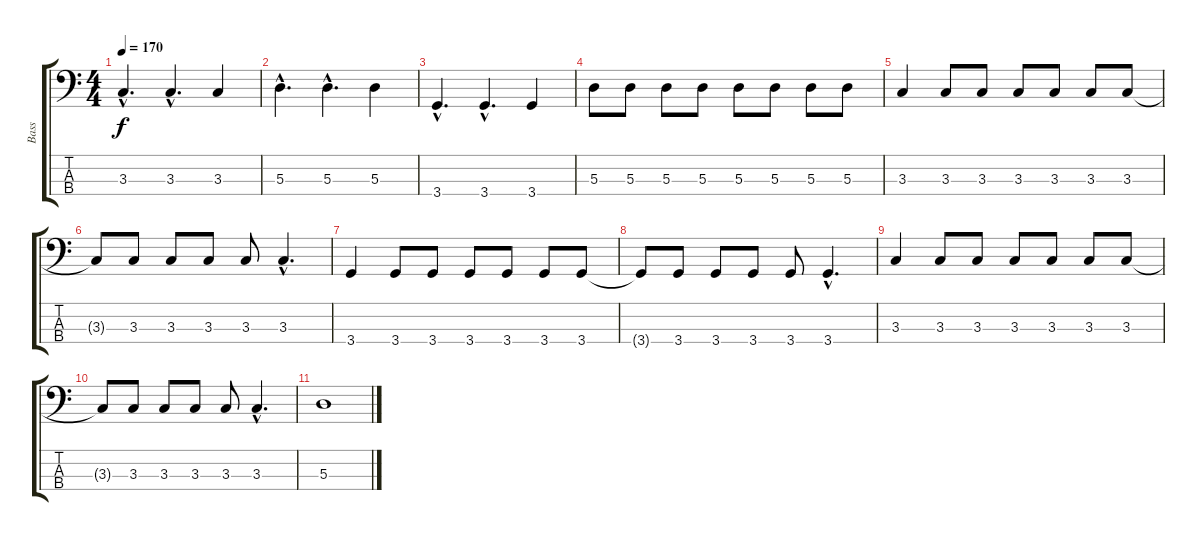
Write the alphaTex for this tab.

\track ("Bass" "Bass") {instrument electricbassfinger}
\staff {score tabs}
\tuning (G2 D2 A1 E1) {hide}
\ts (4 4)
\tempo 170
\clef f4
\ks c
3.3{hac}.4{d dy f} 3.3{hac}.4{d} 3.3.4 |
5.3{hac}.4{d} 5.3{hac}.4{d} 5.3.4 |
3.4{hac}.4{d} 3.4{hac}.4{d} 3.4.4 |
5.3.8 5.3.8 5.3.8 5.3.8 5.3.8 5.3.8 5.3.8 5.3.8 |
3.3.4 3.3.8 3.3.8 3.3.8 3.3.8 3.3.8 3.3.8 |
3.3{t}.8 3.3.8 3.3.8 3.3.8 3.3.8 3.3{hac}.4{d} |
3.4.4 3.4.8 3.4.8 3.4.8 3.4.8 3.4.8 3.4.8 |
3.4{t}.8 3.4.8 3.4.8 3.4.8 3.4.8 3.4{hac}.4{d} |
3.3.4 3.3.8 3.3.8 3.3.8 3.3.8 3.3.8 3.3.8 |
3.3{t}.8 3.3.8 3.3.8 3.3.8 3.3.8 3.3{hac}.4{d} |
5.3.1
